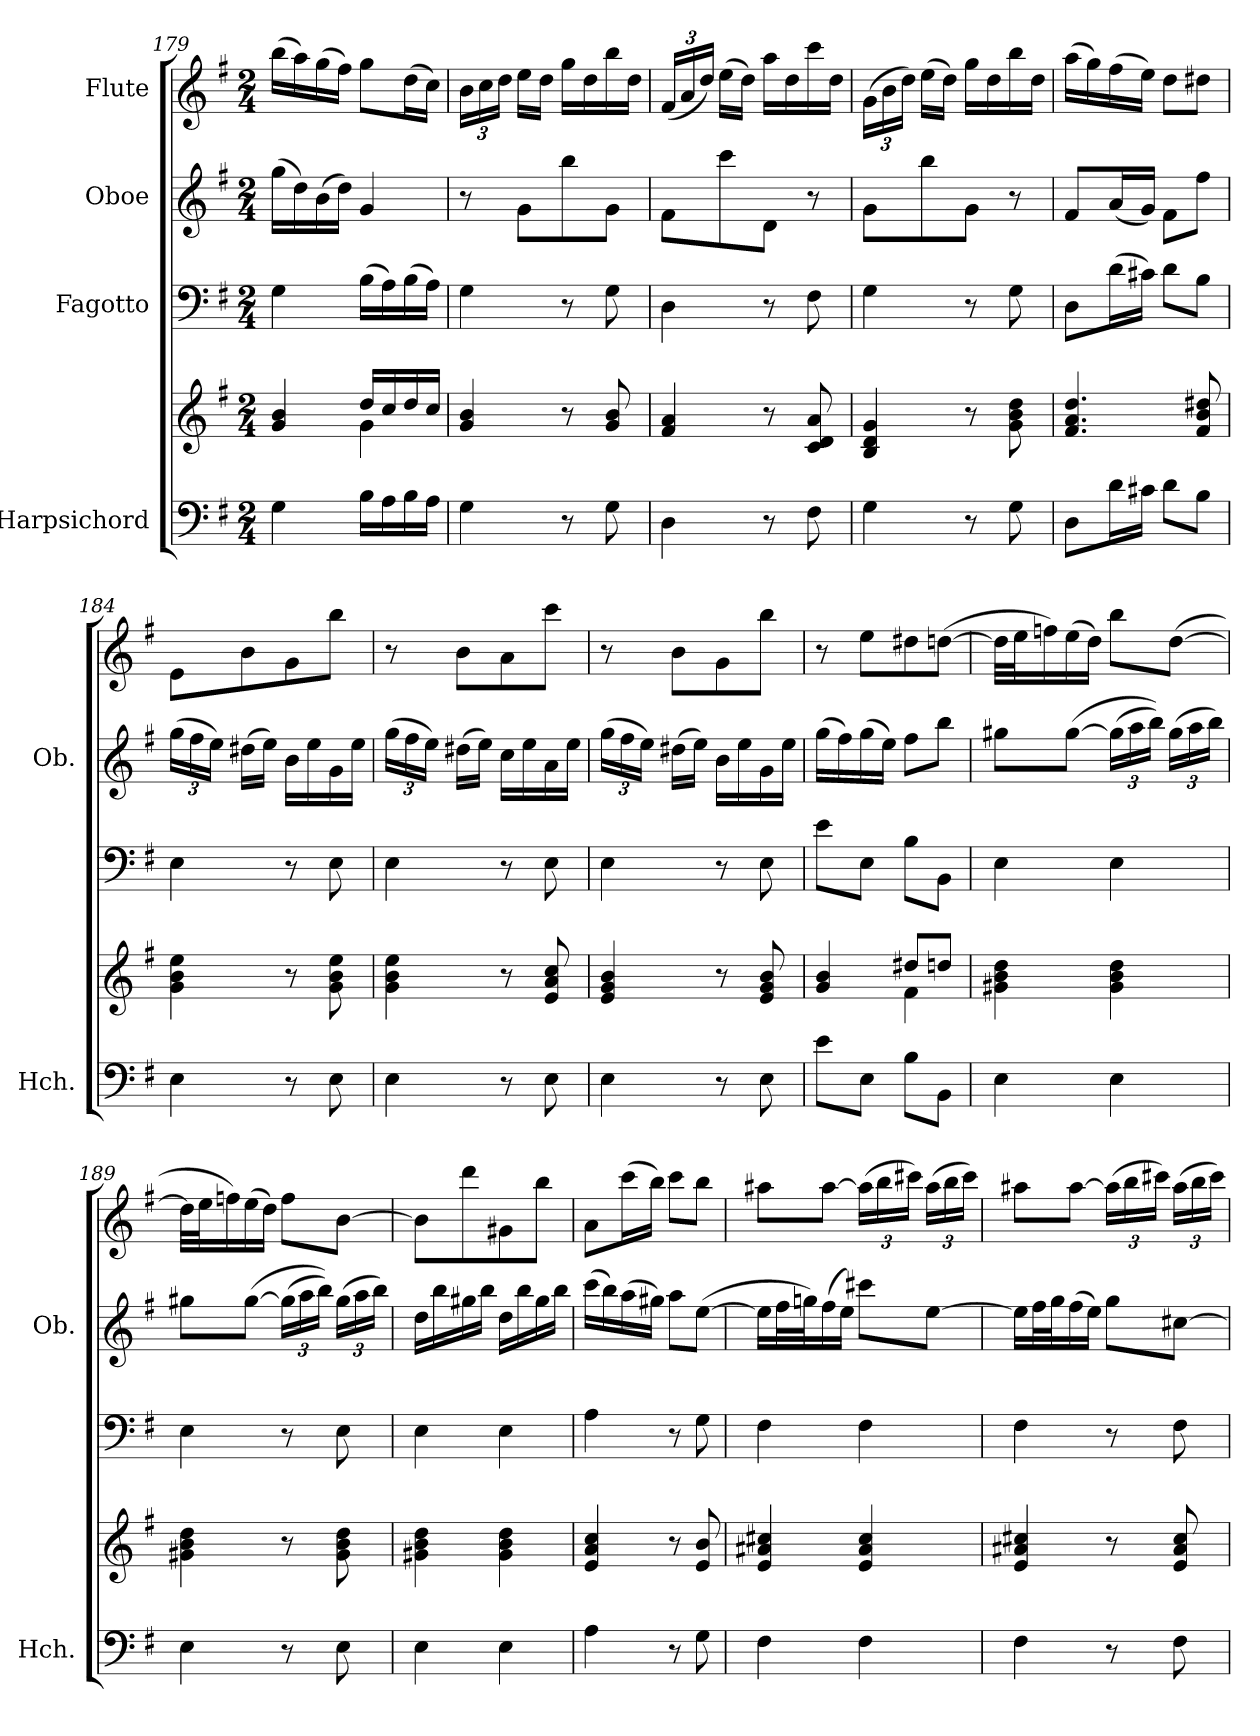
**kern	**kern	**kern	**kern	**kern
*part4	*part4	*part3	*part2	*part1
*staff5	*staff4	*staff3	*staff2	*staff1
*I"Harpsichord	*	*I"Fagotto	*I"Oboe	*I"Flute
*I'Hch.	*	*	*I'Ob.	*
*clefF4	*clefG2	*clefF4	*clefG2	*clefG2
*k[f#]	*k[f#]	*k[f#]	*k[f#]	*k[f#]
*M2/4	*M2/4	*M2/4	*M2/4	*M2/4
=179	=179	=179	=179	=179
*	*^	*	*	*
4G\	4g/ 4b/	4ryy	4G\	(16gg\LL	(16bb\LL
.	.	.	.	16dd\)	16aa\)
.	.	.	.	(16b\	(16gg\
.	.	.	.	16dd\JJ)	16ff#\JJ)
16B\LL	16dd/LL	4g\	(16B\LL	4g/	8gg\L
16A\	16cc/	.	16A\)	.	.
16B\	16dd/	.	(16B\	.	(16dd\L
16A\JJ	16cc/JJ	.	16A\JJ)	.	16cc\JJ)
*	*v	*v	*	*	*
=180	=180	=180	=180	=180
*	*	*	*	*Xbrackettup
4G\	4g/ 4b/	4G\	8r	24b\LL
.	.	.	.	24cc\
.	.	.	.	24dd\JJ
.	.	.	8g\L	16ee\LL
.	.	.	.	16dd\JJ
8r	8r	8r	8bb\	16gg\LL
.	.	.	.	16dd\
8G\	8g/ 8b/	8G\	8g\J	16bb\
.	.	.	.	16dd\JJ
=181	=181	=181	=181	=181
4D\	4f#/ 4a/	4D\	8f#\L	(24f#/LL
.	.	.	.	24a/
.	.	.	.	24dd/JJ)
.	.	.	8ccc\	(16ee\LL
.	.	.	.	16dd\JJ)
8r	8r	8r	8d\J	16aa\LL
.	.	.	.	16dd\
8F#\	8c/ 8d/ 8a/	8F#\	8r	16ccc\
.	.	.	.	16dd\JJ
=182	=182	=182	=182	=182
4G\	4B/ 4d/ 4g/	4G\	8g\L	(24g\LL
.	.	.	.	24b\
.	.	.	.	24dd\JJ)
.	.	.	8bb\	(16ee\LL
.	.	.	.	16dd\JJ)
8r	8r	8r	8g\J	16gg\LL
.	.	.	.	16dd\
8G\	8g\ 8b\ 8dd\	8G\	8r	16bb\
.	.	.	.	16dd\JJ
=183	=183	=183	=183	=183
8D\L	4.f#/ 4.a/ 4.dd/	8D\L	8f#/L	(16aa\LL
.	.	.	.	16gg\)
16d\L	.	(16d\L	(16a/L	(16ff#\
16c#X\JJ	.	16c#X\JJ)	16g/JJ)	16ee\JJ)
8d\L	.	8d\L	8f#\L	8dd\L
8B\J	8f#/ 8b/ 8dd#X/	8B\J	8ff#\J	8dd#X\J
=184	=184	=184	=184	=184
*	*	*	*Xbrackettup	*
4E\	4g\ 4b\ 4ee\	4E\	(24gg\LL	8e\L
.	.	.	24ff#\	.
.	.	.	24ee\JJ)	.
.	.	.	(16dd#X\LL	8b\
.	.	.	16ee\JJ)	.
8r	8r	8r	16b\LL	8g\
.	.	.	16ee\	.
8E\	8g\ 8b\ 8ee\	8E\	16g\	8bb\J
.	.	.	16ee\JJ	.
!!LO:LB:g=z
=185	=185	=185	=185	=185
4E\	4g\ 4b\ 4ee\	4E\	(24gg\LL	8r
.	.	.	24ff#\	.
.	.	.	24ee\JJ)	.
.	.	.	(16dd#X\LL	8b\L
.	.	.	16ee\JJ)	.
8r	8r	8r	16cc\LL	8a\
.	.	.	16ee\	.
8E\	8e/ 8a/ 8cc/	8E\	16a\	8ccc\J
.	.	.	16ee\JJ	.
=186	=186	=186	=186	=186
4E\	4e/ 4g/ 4b/	4E\	(24gg\LL	8r
.	.	.	24ff#\	.
.	.	.	24ee\JJ)	.
.	.	.	(16dd#X\LL	8b\L
.	.	.	16ee\JJ)	.
8r	8r	8r	16b\LL	8g\
.	.	.	16ee\	.
8E\	8e/ 8g/ 8b/	8E\	16g\	8bb\J
.	.	.	16ee\JJ	.
=187	=187	=187	=187	=187
*	*^	*	*	*
8e\L	4g/ 4b/	4ryy	8e\L	(16gg\LL	8r
.	.	.	.	16ff#\)	.
8E\J	.	.	8E\J	(16gg\	8ee\L
.	.	.	.	16ee\JJ)	.
8B\L	8dd#X/L	4f#\	8B\L	8ff#\L	8dd#X\
8BB\J	8ddn/J	.	8BB\J	8bb\J	([8ddn\J
*	*v	*v	*	*	*
=188	=188	=188	=188	=188
4E\	4g#X\ 4b\ 4dd\	4E\	8gg#X\L	32dd\LLL]
.	.	.	.	32ee\J
.	.	.	.	16ffn\)
.	.	.	([8gg#\J	(16ee\
.	.	.	.	16dd\JJ)
4E\	4g#\ 4b\ 4dd\	4E\	(24gg#\LL]	8bb\L
.	.	.	24aa\	.
.	.	.	24bb\JJ))	.
.	.	.	(24gg#\LL	([8dd\J
.	.	.	24aa\	.
.	.	.	24bb\JJ)	.
=189	=189	=189	=189	=189
4E\	4g#X\ 4b\ 4dd\	4E\	8gg#X\L	32dd\LLL]
.	.	.	.	32ee\J
.	.	.	.	16ffn\)
.	.	.	([8gg#\J	(16ee\
.	.	.	.	16dd\JJ)
8r	8r	8r	(24gg#\LL]	8ff\L
.	.	.	24aa\	.
.	.	.	24bb\JJ))	.
8E\	8g#\ 8b\ 8dd\	8E\	(24gg#\LL	[8b\J
.	.	.	24aa\	.
.	.	.	24bb\JJ)	.
=190	=190	=190	=190	=190
4E\	4g#X\ 4b\ 4dd\	4E\	16dd\LL	8b\L]
.	.	.	16bb\	.
.	.	.	16gg#X\	8ddd\
.	.	.	16bb\JJ	.
4E\	4g#\ 4b\ 4dd\	4E\	16dd\LL	8g#X\
.	.	.	16bb\	.
.	.	.	16gg#\	8bb\J
.	.	.	16bb\JJ	.
=191	=191	=191	=191	=191
4A\	4e/ 4a/ 4cc/	4A\	(16ccc\LL	8a\L
.	.	.	16bb\)	.
.	.	.	(16aa\	(16ccc\L
.	.	.	16gg#X\JJ)	16bb\JJ)
8r	8r	8r	8aa\L	8ccc\L
8G\	8e/ 8b/	8G\	([8ee\J	8bb\J
!!LO:LB:g=z
=192	=192	=192	=192	=192
4F#\	4e/ 4a#X/ 4cc#X/	4F#\	16ee\LL]	8aa#X\L
.	.	.	32ff#\L	.
.	.	.	32ggn\J)	.
.	.	.	(16ff#\	[8aa#\J
.	.	.	16ee\JJ)	.
4F#\	4e/ 4a#/ 4cc#/	4F#\	8ccc#X\L	(24aa#\LL]
.	.	.	.	24bb\
.	.	.	.	24ccc#X\JJ)
.	.	.	[8ee\J	(24aa#\LL
.	.	.	.	24bb\
.	.	.	.	24ccc#\JJ)
=193	=193	=193	=193	=193
4F#\	4e/ 4a#X/ 4cc#X/	4F#\	16ee\LL]	8aa#X\L
.	.	.	32ff#\L	.
.	.	.	32gg\J	.
.	.	.	(16ff#\	[8aa#\J
.	.	.	16ee\JJ)	.
8r	8r	8r	8gg\L	(24aa#\LL]
.	.	.	.	24bb\
.	.	.	.	24ccc#X\JJ)
8F#\	8e/ 8a#/ 8cc#/	8F#\	[8cc#X\J	(24aa#\LL
.	.	.	.	24bb\
.	.	.	.	24ccc#\JJ)
=	=	=	=	=
*-	*-	*-	*-	*-
